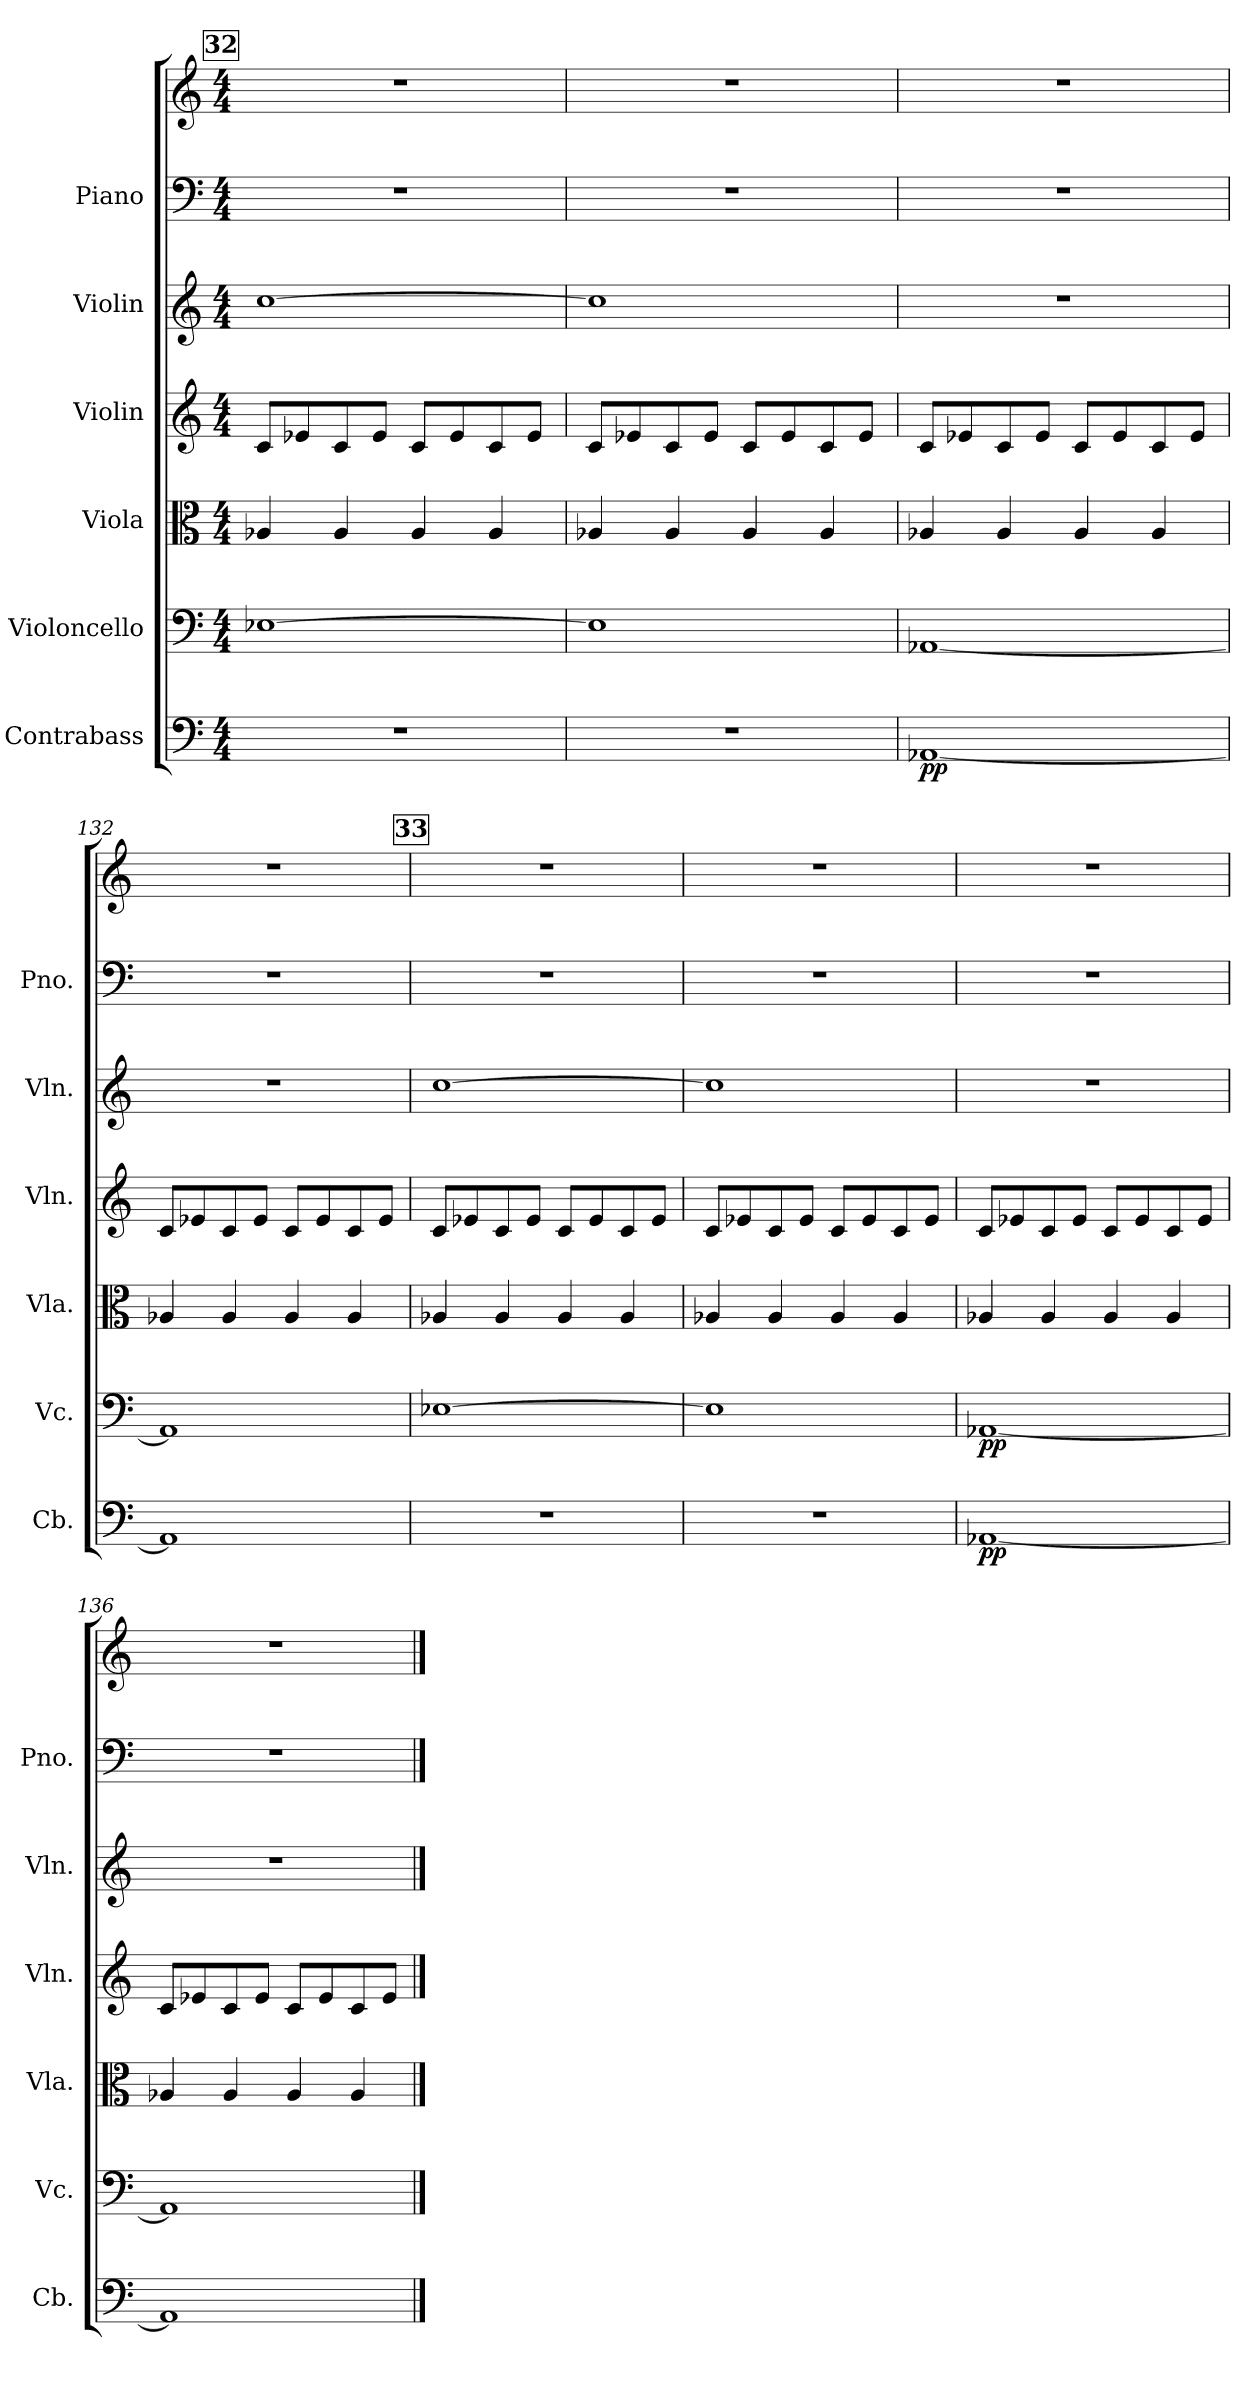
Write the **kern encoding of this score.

**kern	**dynam	**kern	**dynam	**kern	**kern	**kern	**kern	**kern
*part6	*part6	*part5	*part5	*part4	*part3	*part2	*part1	*part1
*staff7	*staff7	*staff6	*staff6	*staff5	*staff4	*staff3	*staff2	*staff1
*I"Contrabass	*	*I"Violoncello	*	*I"Viola	*I"Violin	*I"Violin	*I"Piano	*
*I'Cb.	*	*I'Vc.	*	*I'Vla.	*I'Vln.	*I'Vln.	*I'Pno.	*
!!LO:PB:g=z
*clefF4	*	*clefF4	*	*clefC3	*clefG2	*clefG2	*clefF4	*clefG2
*ITrd7c12	*	*	*	*	*	*	*	*
*k[]	*	*k[]	*	*k[]	*k[]	*k[]	*k[]	*k[]
*M4/4	*	*M4/4	*	*M4/4	*M4/4	*M4/4	*M4/4	*M4/4
!!LO:REH:place=s1:a:B:fs=14:t=32
=129	=129	=129	=129	=129	=129	=129	=129	=129
1r	.	[1E-X	.	4A-X/	8c/L	[1cc	1r	1r
.	.	.	.	.	8e-X/	.	.	.
.	.	.	.	4A-/	8c/	.	.	.
.	.	.	.	.	8e-/J	.	.	.
.	.	.	.	4A-/	8c/L	.	.	.
.	.	.	.	.	8e-/	.	.	.
.	.	.	.	4A-/	8c/	.	.	.
.	.	.	.	.	8e-/J	.	.	.
=130	=130	=130	=130	=130	=130	=130	=130	=130
1r	.	1E-]	.	4A-X/	8c/L	1cc]	1r	1r
.	.	.	.	.	8e-X/	.	.	.
.	.	.	.	4A-/	8c/	.	.	.
.	.	.	.	.	8e-/J	.	.	.
.	.	.	.	4A-/	8c/L	.	.	.
.	.	.	.	.	8e-/	.	.	.
.	.	.	.	4A-/	8c/	.	.	.
.	.	.	.	.	8e-/J	.	.	.
=131	=131	=131	=131	=131	=131	=131	=131	=131
!	!LO:DY:b	!	!	!	!	!	!	!
[1AAA-X	pp	[1AA-X	.	4A-X/	8c/L	1r	1r	1r
.	.	.	.	.	8e-X/	.	.	.
.	.	.	.	4A-/	8c/	.	.	.
.	.	.	.	.	8e-/J	.	.	.
.	.	.	.	4A-/	8c/L	.	.	.
.	.	.	.	.	8e-/	.	.	.
.	.	.	.	4A-/	8c/	.	.	.
.	.	.	.	.	8e-/J	.	.	.
=132	=132	=132	=132	=132	=132	=132	=132	=132
1AAA-]	.	1AA-]	.	4A-X/	8c/L	1r	1r	1r
.	.	.	.	.	8e-X/	.	.	.
.	.	.	.	4A-/	8c/	.	.	.
.	.	.	.	.	8e-/J	.	.	.
.	.	.	.	4A-/	8c/L	.	.	.
.	.	.	.	.	8e-/	.	.	.
.	.	.	.	4A-/	8c/	.	.	.
.	.	.	.	.	8e-/J	.	.	.
!!LO:REH:place=s1:a:B:fs=14:t=33
=133	=133	=133	=133	=133	=133	=133	=133	=133
1r	.	[1E-X	.	4A-X/	8c/L	[1cc	1r	1r
.	.	.	.	.	8e-X/	.	.	.
.	.	.	.	4A-/	8c/	.	.	.
.	.	.	.	.	8e-/J	.	.	.
.	.	.	.	4A-/	8c/L	.	.	.
.	.	.	.	.	8e-/	.	.	.
.	.	.	.	4A-/	8c/	.	.	.
.	.	.	.	.	8e-/J	.	.	.
!!LO:LB:g=z
=134	=134	=134	=134	=134	=134	=134	=134	=134
1r	.	1E-]	.	4A-X/	8c/L	1cc]	1r	1r
.	.	.	.	.	8e-X/	.	.	.
.	.	.	.	4A-/	8c/	.	.	.
.	.	.	.	.	8e-/J	.	.	.
.	.	.	.	4A-/	8c/L	.	.	.
.	.	.	.	.	8e-/	.	.	.
.	.	.	.	4A-/	8c/	.	.	.
.	.	.	.	.	8e-/J	.	.	.
=135	=135	=135	=135	=135	=135	=135	=135	=135
!	!LO:DY:b	!	!LO:DY:b	!	!	!	!	!
[1AAA-X	pp	[1AA-X	pp	4A-X/	8c/L	1r	1r	1r
.	.	.	.	.	8e-X/	.	.	.
.	.	.	.	4A-/	8c/	.	.	.
.	.	.	.	.	8e-/J	.	.	.
.	.	.	.	4A-/	8c/L	.	.	.
.	.	.	.	.	8e-/	.	.	.
.	.	.	.	4A-/	8c/	.	.	.
.	.	.	.	.	8e-/J	.	.	.
=136	=136	=136	=136	=136	=136	=136	=136	=136
1AAA-]	.	1AA-]	.	4A-X/	8c/L	1r	1r	1r
.	.	.	.	.	8e-X/	.	.	.
.	.	.	.	4A-/	8c/	.	.	.
.	.	.	.	.	8e-/J	.	.	.
.	.	.	.	4A-/	8c/L	.	.	.
.	.	.	.	.	8e-/	.	.	.
.	.	.	.	4A-/	8c/	.	.	.
.	.	.	.	.	8e-/J	.	.	.
==	==	==	==	==	==	==	==	==
*-	*-	*-	*-	*-	*-	*-	*-	*-
